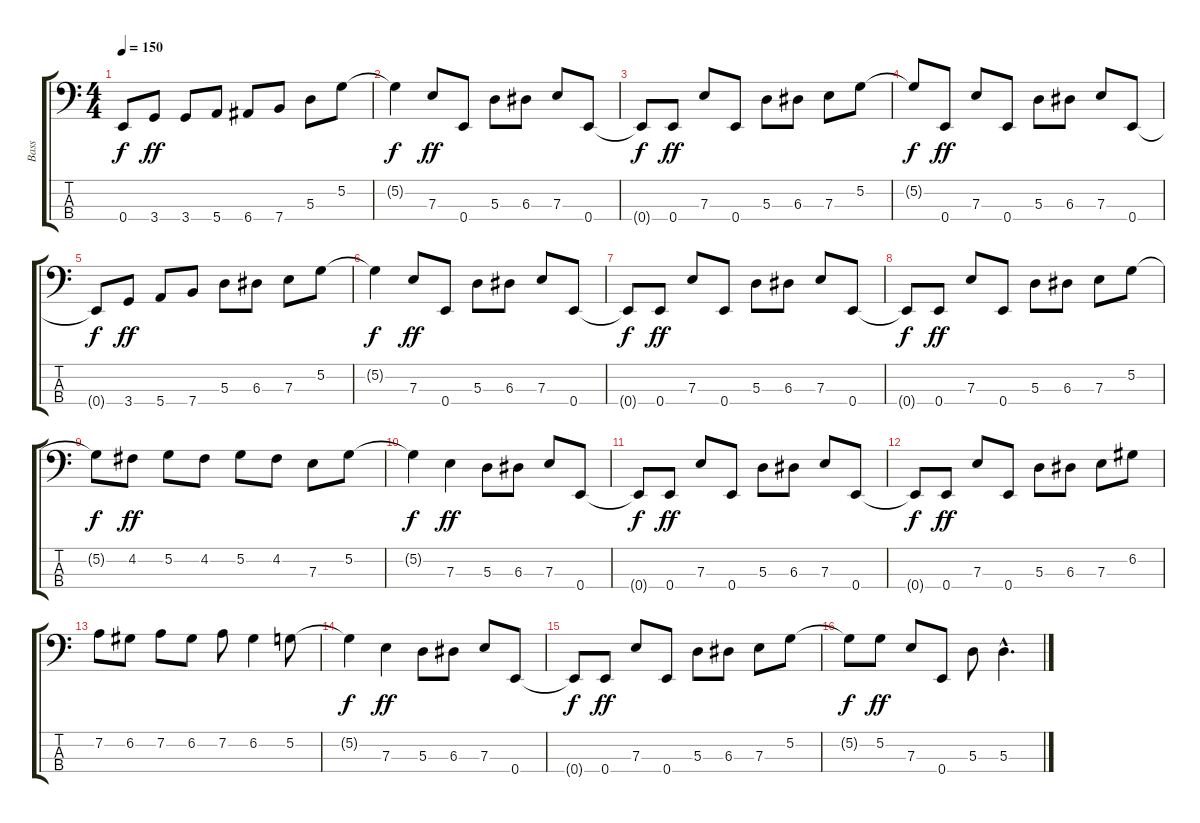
\track ("Bass" "Bass") {instrument electricbassfinger}
\staff {score tabs}
\tuning (G2 D2 A1 E1) {hide}
\ts (4 4)
\tempo 150
\clef f4
\ks c
0.4{t}.8{dy f} 3.4.8{dy ff} 3.4.8 5.4.8 6.4.8 7.4.8 5.3.8 5.2.8 |
5.2{t}.4{dy f} 7.3.8{dy ff} 0.4.8 5.3.8 6.3.8 7.3.8 0.4.8 |
0.4{t}.8{dy f} 0.4.8{dy ff} 7.3.8 0.4.8 5.3.8 6.3.8 7.3.8 5.2.8 |
5.2{t}.8{dy f} 0.4.8{dy ff} 7.3.8 0.4.8 5.3.8 6.3.8 7.3.8 0.4.8 |
0.4{t}.8{dy f} 3.4.8{dy ff} 5.4.8 7.4.8 5.3.8 6.3.8 7.3.8 5.2.8 |
5.2{t}.4{dy f} 7.3.8{dy ff} 0.4.8 5.3.8 6.3.8 7.3.8 0.4.8 |
0.4{t}.8{dy f} 0.4.8{dy ff} 7.3.8 0.4.8 5.3.8 6.3.8 7.3.8 0.4.8 |
0.4{t}.8{dy f} 0.4.8{dy ff} 7.3.8 0.4.8 5.3.8 6.3.8 7.3.8 5.2.8 |
5.2{t}.8{dy f} 4.2.8{dy ff} 5.2.8 4.2.8 5.2.8 4.2.8 7.3.8 5.2.8 |
5.2{t}.4{dy f} 7.3.4{dy ff} 5.3.8 6.3.8 7.3.8 0.4.8 |
0.4{t}.8{dy f} 0.4.8{dy ff} 7.3.8 0.4.8 5.3.8 6.3.8 7.3.8 0.4.8 |
0.4{t}.8{dy f} 0.4.8{dy ff} 7.3.8 0.4.8 5.3.8 6.3.8 7.3.8 6.2.8 |
7.2.8 6.2.8 7.2.8 6.2.8 7.2.8 6.2.4 5.2.8 |
5.2{t}.4{dy f} 7.3.4{dy ff} 5.3.8 6.3.8 7.3.8 0.4.8 |
0.4{t}.8{dy f} 0.4.8{dy ff} 7.3.8 0.4.8 5.3.8 6.3.8 7.3.8 5.2.8 |
5.2{t}.8{dy f} 5.2.8{dy ff} 7.3.8 0.4.8 5.3.8 5.3{hac}.4{d}
